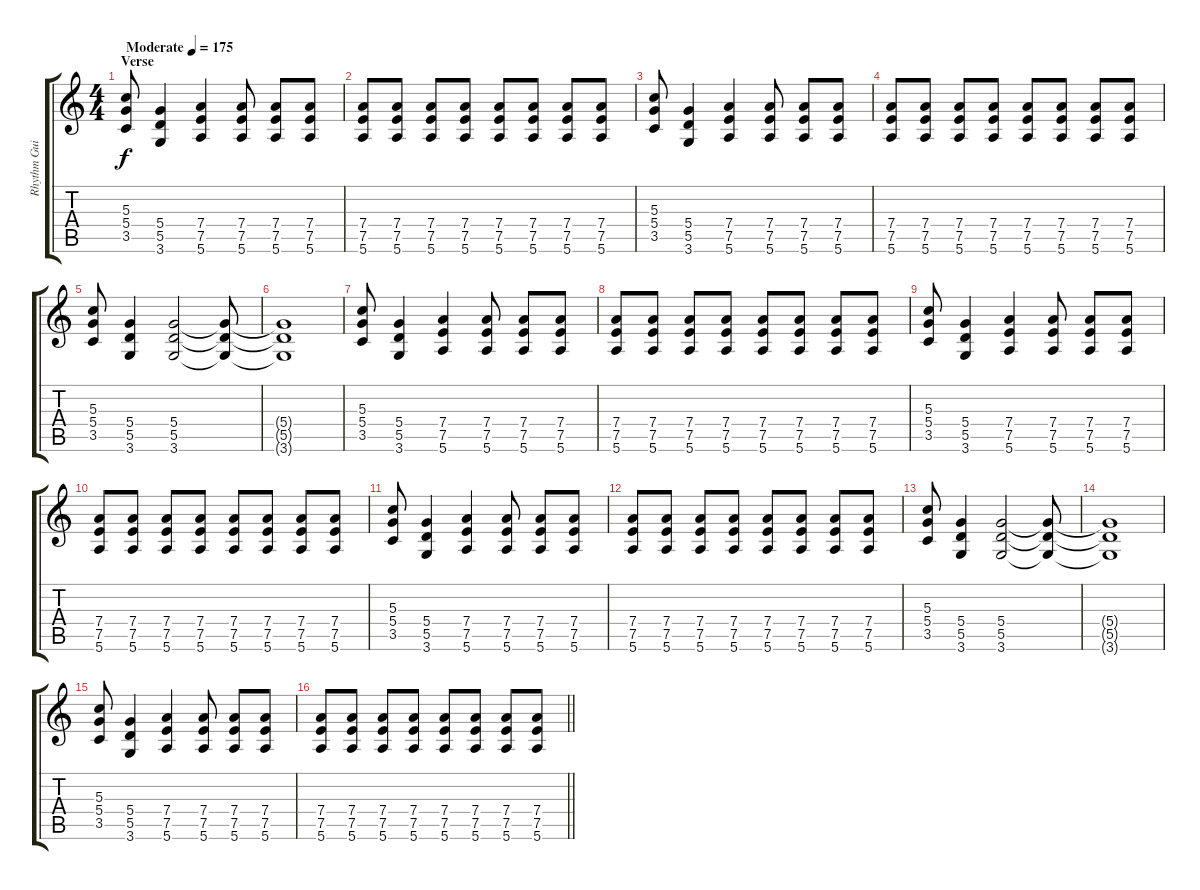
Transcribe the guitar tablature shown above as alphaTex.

\track ("Rhythm Guitar" "Rhythm Gui") {instrument distortionguitar}
\staff {score tabs}
\tuning (E4 B3 G3 D3 A2 E2) {hide}
\ts (4 4)
\section ("" "Verse")
\tempo (175 "Moderate")
\clef g2
\ks c
(5.3 5.4 3.5).8{dy f instrument distortionguitar} (5.4 5.5 3.6).4 (7.4 7.5 5.6).4 (7.4 7.5 5.6).8 (7.4 7.5 5.6).8 (7.4 7.5 5.6).8 |
(7.4 7.5 5.6).8 (7.4 7.5 5.6).8 (7.4 7.5 5.6).8 (7.4 7.5 5.6).8 (7.4 7.5 5.6).8 (7.4 7.5 5.6).8 (7.4 7.5 5.6).8 (7.4 7.5 5.6).8 |
(5.3 5.4 3.5).8 (5.4 5.5 3.6).4 (7.4 7.5 5.6).4 (7.4 7.5 5.6).8 (7.4 7.5 5.6).8 (7.4 7.5 5.6).8 |
(7.4 7.5 5.6).8 (7.4 7.5 5.6).8 (7.4 7.5 5.6).8 (7.4 7.5 5.6).8 (7.4 7.5 5.6).8 (7.4 7.5 5.6).8 (7.4 7.5 5.6).8 (7.4 7.5 5.6).8 |
(5.3 5.4 3.5).8 (5.4 5.5 3.6).4 (5.4 5.5 3.6).2 (5.4{t} 5.5{t} 3.6{t}).8 |
(5.4{t} 5.5{t} 3.6{t}).1 |
(5.3 5.4 3.5).8 (5.4 5.5 3.6).4 (7.4 7.5 5.6).4 (7.4 7.5 5.6).8 (7.4 7.5 5.6).8 (7.4 7.5 5.6).8 |
(7.4 7.5 5.6).8 (7.4 7.5 5.6).8 (7.4 7.5 5.6).8 (7.4 7.5 5.6).8 (7.4 7.5 5.6).8 (7.4 7.5 5.6).8 (7.4 7.5 5.6).8 (7.4 7.5 5.6).8 |
(5.3 5.4 3.5).8 (5.4 5.5 3.6).4 (7.4 7.5 5.6).4 (7.4 7.5 5.6).8 (7.4 7.5 5.6).8 (7.4 7.5 5.6).8 |
(7.4 7.5 5.6).8 (7.4 7.5 5.6).8 (7.4 7.5 5.6).8 (7.4 7.5 5.6).8 (7.4 7.5 5.6).8 (7.4 7.5 5.6).8 (7.4 7.5 5.6).8 (7.4 7.5 5.6).8 |
(5.3 5.4 3.5).8 (5.4 5.5 3.6).4 (7.4 7.5 5.6).4 (7.4 7.5 5.6).8 (7.4 7.5 5.6).8 (7.4 7.5 5.6).8 |
(7.4 7.5 5.6).8 (7.4 7.5 5.6).8 (7.4 7.5 5.6).8 (7.4 7.5 5.6).8 (7.4 7.5 5.6).8 (7.4 7.5 5.6).8 (7.4 7.5 5.6).8 (7.4 7.5 5.6).8 |
(5.3 5.4 3.5).8 (5.4 5.5 3.6).4 (5.4 5.5 3.6).2 (5.4{t} 5.5{t} 3.6{t}).8 |
(5.4{t} 5.5{t} 3.6{t}).1 |
(5.3 5.4 3.5).8 (5.4 5.5 3.6).4 (7.4 7.5 5.6).4 (7.4 7.5 5.6).8 (7.4 7.5 5.6).8 (7.4 7.5 5.6).8 |
\barLineRight lightlight
(7.4 7.5 5.6).8 (7.4 7.5 5.6).8 (7.4 7.5 5.6).8 (7.4 7.5 5.6).8 (7.4 7.5 5.6).8 (7.4 7.5 5.6).8 (7.4 7.5 5.6).8 (7.4 7.5 5.6).8
